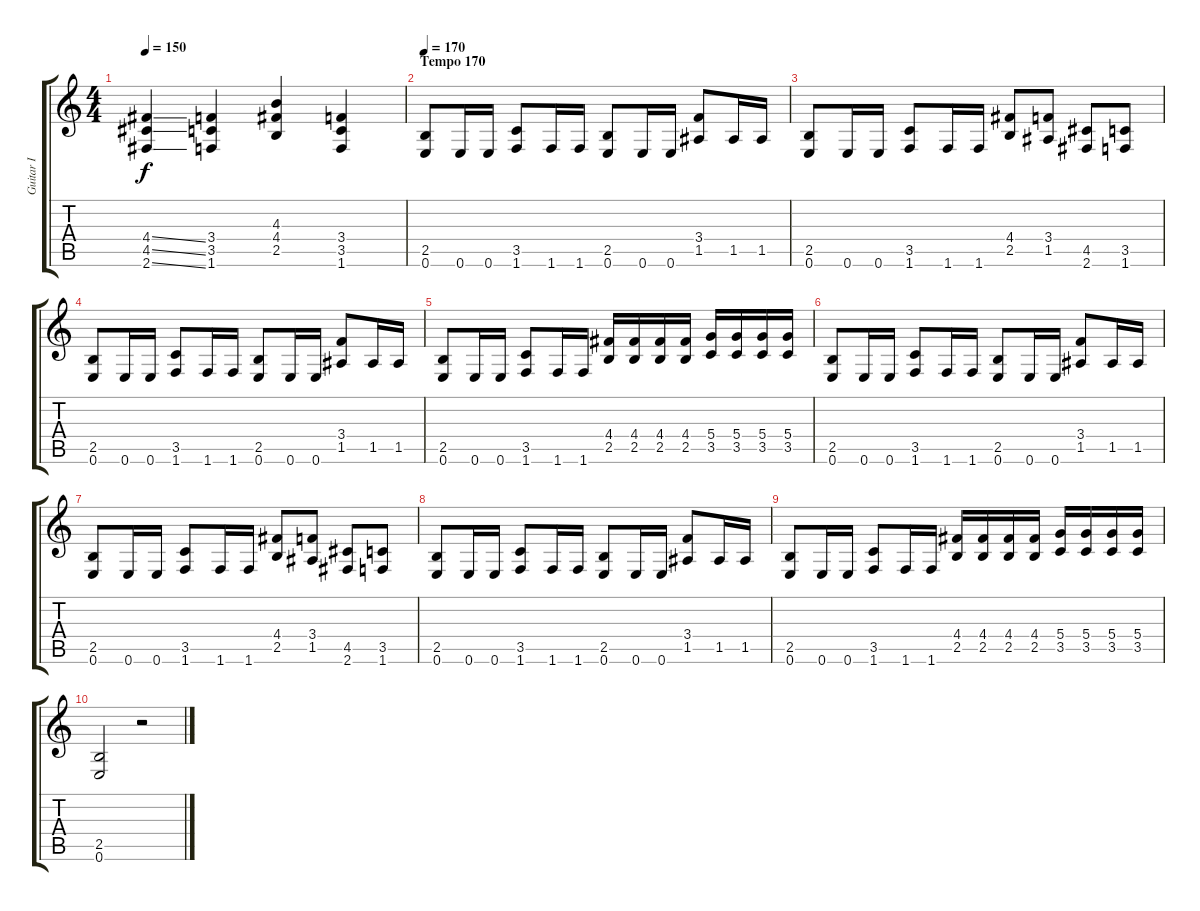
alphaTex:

\track ("Guitar I" "Guitar I") {instrument distortionguitar}
\staff {score tabs}
\tuning (E4 B3 G3 D3 A2 E2) {hide}
\ts (4 4)
\tempo 150
\clef g2
\ks c
(4.4{ss} 4.5{ss} 2.6{ss}).4{dy f} (3.4 3.5 1.6).4 (4.3 4.4 2.5).4 (3.4 3.5 1.6).4 |
\section ("" "Tempo 170")
\tempo 170
(2.5 0.6).8 0.6.16 0.6.16 (3.5 1.6).8 1.6.16 1.6.16 (2.5 0.6).8 0.6.16 0.6.16 (3.4 1.5).8 1.5.16 1.5.16 |
(2.5 0.6).8 0.6.16 0.6.16 (3.5 1.6).8 1.6.16 1.6.16 (4.4 2.5).8 (3.4 1.5).8 (4.5 2.6).8 (3.5 1.6).8 |
(2.5 0.6).8 0.6.16 0.6.16 (3.5 1.6).8 1.6.16 1.6.16 (2.5 0.6).8 0.6.16 0.6.16 (3.4 1.5).8 1.5.16 1.5.16 |
(2.5 0.6).8 0.6.16 0.6.16 (3.5 1.6).8 1.6.16 1.6.16 (4.4 2.5).16 (4.4 2.5).16 (4.4 2.5).16 (4.4 2.5).16 (5.4 3.5).16 (5.4 3.5).16 (5.4 3.5).16 (5.4 3.5).16 |
(2.5 0.6).8 0.6.16 0.6.16 (3.5 1.6).8 1.6.16 1.6.16 (2.5 0.6).8 0.6.16 0.6.16 (3.4 1.5).8 1.5.16 1.5.16 |
(2.5 0.6).8 0.6.16 0.6.16 (3.5 1.6).8 1.6.16 1.6.16 (4.4 2.5).8 (3.4 1.5).8 (4.5 2.6).8 (3.5 1.6).8 |
(2.5 0.6).8 0.6.16 0.6.16 (3.5 1.6).8 1.6.16 1.6.16 (2.5 0.6).8 0.6.16 0.6.16 (3.4 1.5).8 1.5.16 1.5.16 |
(2.5 0.6).8 0.6.16 0.6.16 (3.5 1.6).8 1.6.16 1.6.16 (4.4 2.5).16 (4.4 2.5).16 (4.4 2.5).16 (4.4 2.5).16 (5.4 3.5).16 (5.4 3.5).16 (5.4 3.5).16 (5.4 3.5).16 |
(2.5 0.6).2 r.2
